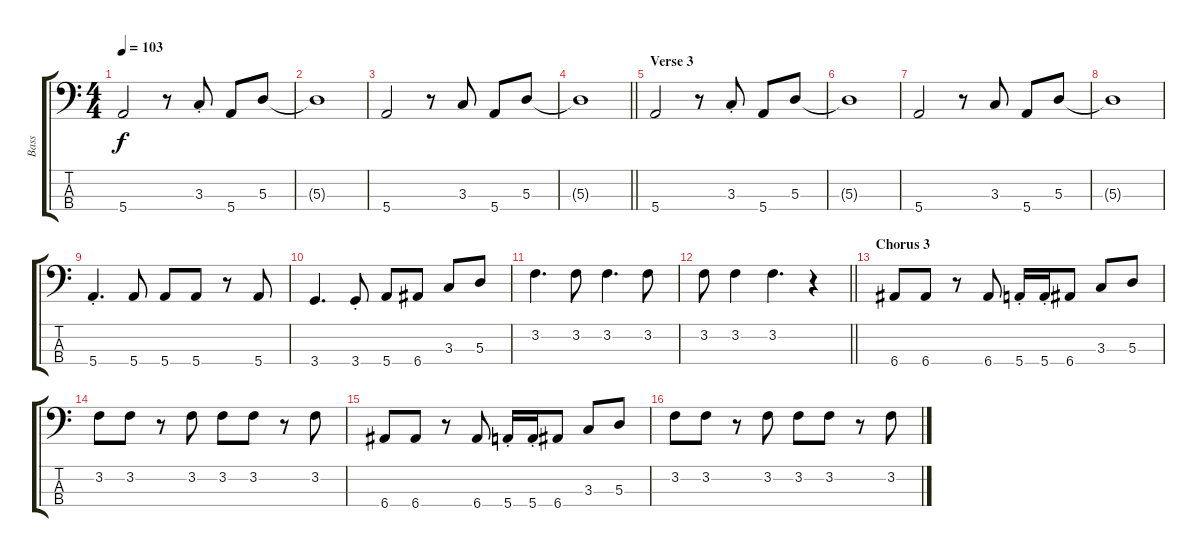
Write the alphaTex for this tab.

\track ("Bass" "Bass") {instrument electricbassfinger}
\staff {score tabs}
\tuning (G2 D2 A1 E1) {hide}
\ts (4 4)
\tempo 103
\clef f4
\ks c
5.4.2{dy f} r.8 3.3{st}.8 5.4.8 5.3.8 |
5.3{t}.1 |
5.4.2 r.8 3.3.8 5.4.8 5.3.8 |
\barLineRight lightlight
5.3{t}.1 |
\section ("" "Verse 3")
5.4.2 r.8 3.3{st}.8 5.4.8 5.3.8 |
5.3{t}.1 |
5.4.2 r.8 3.3.8 5.4.8 5.3.8 |
5.3{t}.1 |
5.4{st}.4{d} 5.4.8 5.4.8 5.4.8 r.8 5.4.8 |
3.4.4{d} 3.4{st}.8 5.4.8 6.4.8 3.3.8 5.3.8 |
3.2.4{d} 3.2.8 3.2.4{d} 3.2.8 |
\barLineRight lightlight
3.2.8 3.2.4 3.2.4{d} r.4 |
\section ("" "Chorus 3")
6.4.8 6.4.8 r.8 6.4.8 5.4{st}.16 5.4{st}.16 6.4.8 3.3.8 5.3.8 |
3.2.8 3.2.8 r.8 3.2.8 3.2.8 3.2.8 r.8 3.2.8 |
6.4.8 6.4.8 r.8 6.4.8 5.4{st}.16 5.4{st}.16 6.4.8 3.3.8 5.3.8 |
3.2.8 3.2.8 r.8 3.2.8 3.2.8 3.2.8 r.8 3.2.8
